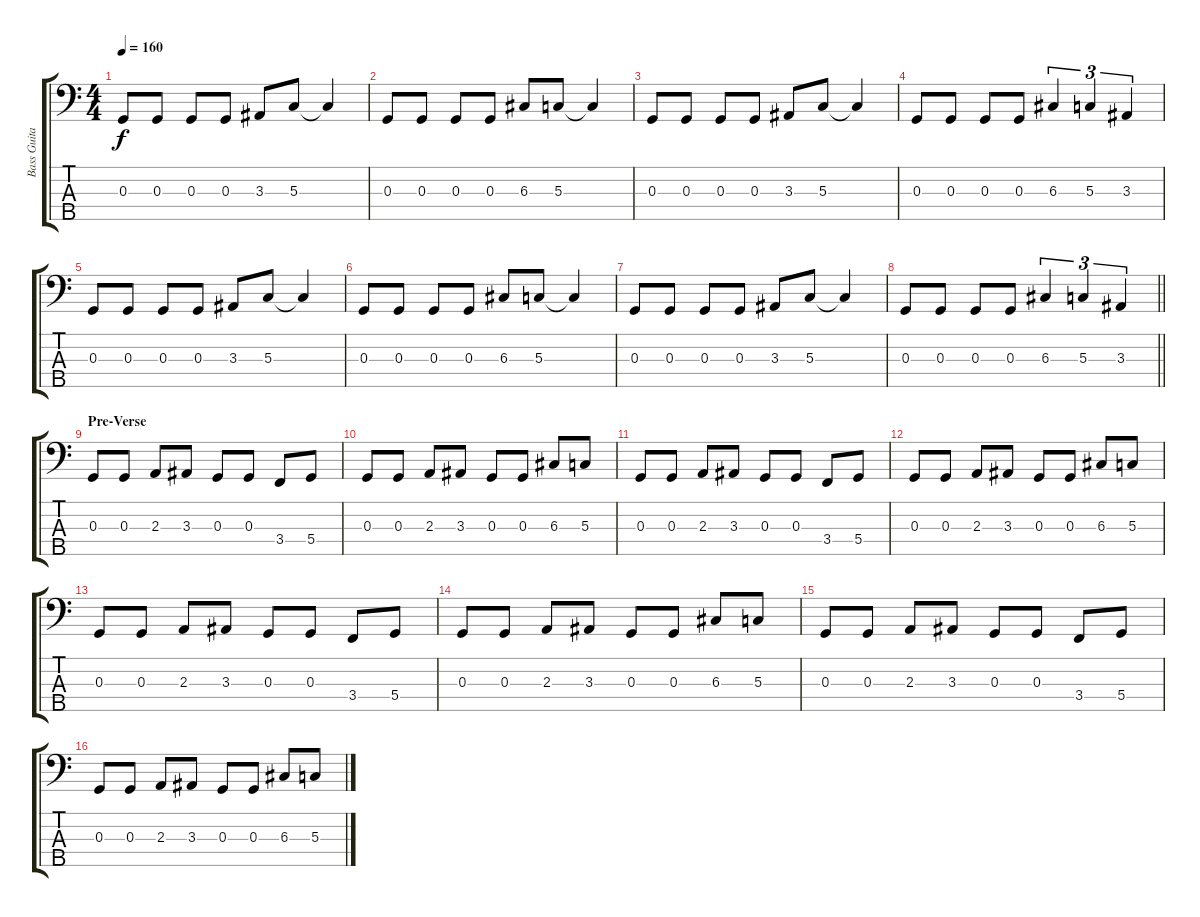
\track ("Bass Guitar" "Bass Guita") {instrument electricbasspick}
\staff {score tabs}
\tuning (F2 C2 G1 D1 A0) {hide}
\ts (4 4)
\section ("" "")
\tempo 160
\clef f4
\ks c
0.3.8{dy f} 0.3.8 0.3.8 0.3.8 3.3.8 5.3.8 5.3{t}.4 |
0.3.8 0.3.8 0.3.8 0.3.8 6.3.8 5.3.8 5.3{t}.4 |
0.3.8 0.3.8 0.3.8 0.3.8 3.3.8 5.3.8 5.3{t}.4 |
0.3.8 0.3.8 0.3.8 0.3.8 6.3.4{tu (3 2)} 5.3.4{tu (3 2)} 3.3.4{tu (3 2)} |
0.3.8 0.3.8 0.3.8 0.3.8 3.3.8 5.3.8 5.3{t}.4 |
0.3.8 0.3.8 0.3.8 0.3.8 6.3.8 5.3.8 5.3{t}.4 |
0.3.8 0.3.8 0.3.8 0.3.8 3.3.8 5.3.8 5.3{t}.4 |
\barLineRight lightlight
0.3.8 0.3.8 0.3.8 0.3.8 6.3.4{tu (3 2)} 5.3.4{tu (3 2)} 3.3.4{tu (3 2)} |
\section ("" "Pre-Verse")
0.3.8 0.3.8 2.3.8 3.3.8 0.3.8 0.3.8 3.4.8 5.4.8 |
0.3.8 0.3.8 2.3.8 3.3.8 0.3.8 0.3.8 6.3.8 5.3.8 |
0.3.8 0.3.8 2.3.8 3.3.8 0.3.8 0.3.8 3.4.8 5.4.8 |
0.3.8 0.3.8 2.3.8 3.3.8 0.3.8 0.3.8 6.3.8 5.3.8 |
0.3.8 0.3.8 2.3.8 3.3.8 0.3.8 0.3.8 3.4.8 5.4.8 |
0.3.8 0.3.8 2.3.8 3.3.8 0.3.8 0.3.8 6.3.8 5.3.8 |
0.3.8 0.3.8 2.3.8 3.3.8 0.3.8 0.3.8 3.4.8 5.4.8 |
0.3.8 0.3.8 2.3.8 3.3.8 0.3.8 0.3.8 6.3.8 5.3.8
